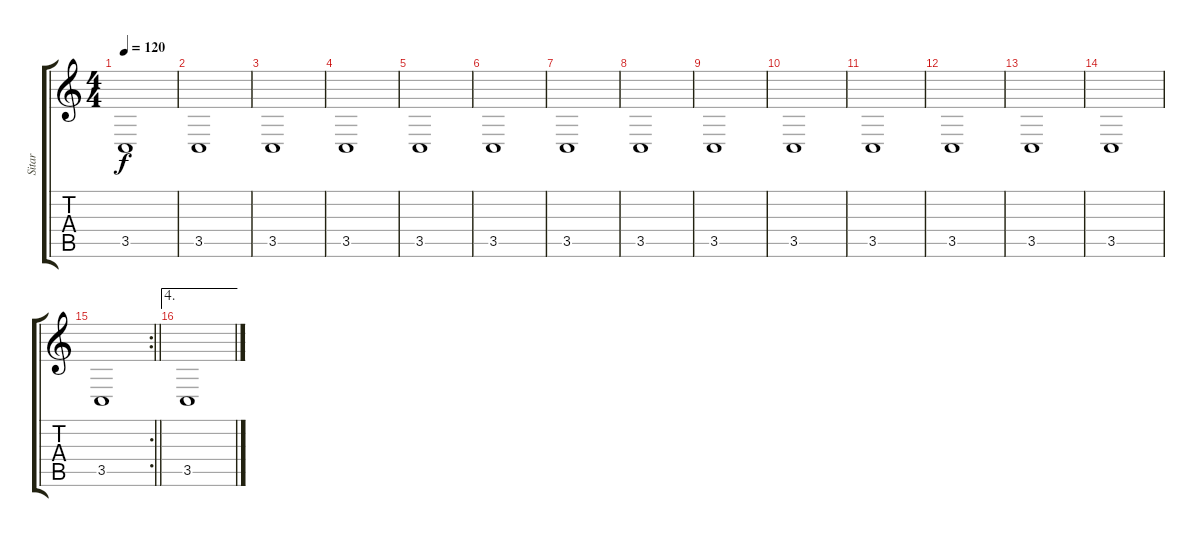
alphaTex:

\track ("Sitar" "Sitar") {instrument sitar}
\staff {score tabs}
\tuning (E4 B3 G3 D3 A2 E2) {hide}
\ts (4 4)
\tempo 120
\clef g2
\ks c
3.5.1{dy f} |
3.5.1 |
3.5.1 |
3.5.1 |
3.5.1 |
3.5.1 |
3.5.1 |
3.5.1 |
3.5.1 |
3.5.1 |
3.5.1 |
3.5.1 |
3.5.1 |
3.5.1 |
\rc 2
\barLineRight lightlight
3.5.1 |
\ae 4
3.5.1
